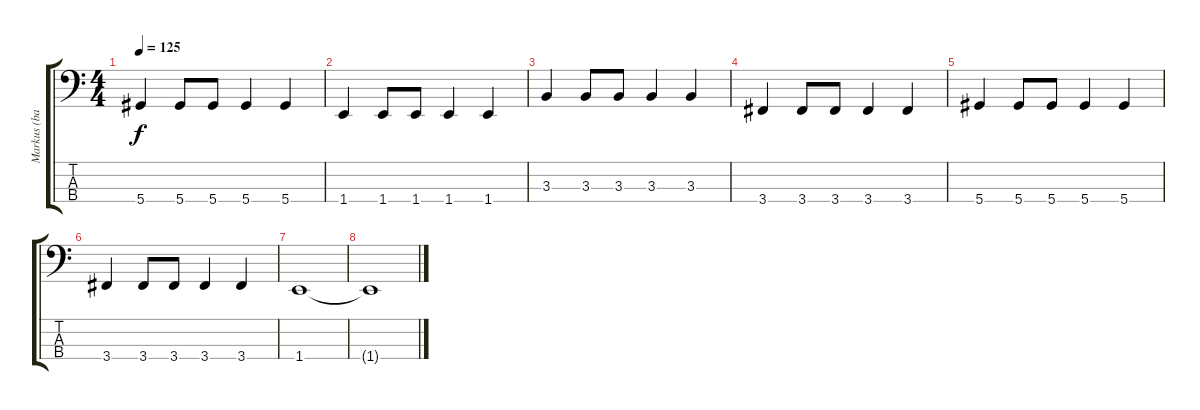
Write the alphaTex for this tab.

\track ("Markus (bass)" "Markus (ba") {instrument electricbassfinger}
\staff {score tabs}
\tuning (Gb2 Db2 Ab1 Eb1) {hide}
\ts (4 4)
\tempo 125
\clef f4
\ks c
5.4.4{dy f} 5.4.8 5.4.8 5.4.4 5.4.4 |
1.4.4 1.4.8 1.4.8 1.4.4 1.4.4 |
3.3.4 3.3.8 3.3.8 3.3.4 3.3.4 |
3.4.4 3.4.8 3.4.8 3.4.4 3.4.4 |
5.4.4 5.4.8 5.4.8 5.4.4 5.4.4 |
3.4.4 3.4.8 3.4.8 3.4.4 3.4.4 |
1.4.1 |
1.4{t}.1
